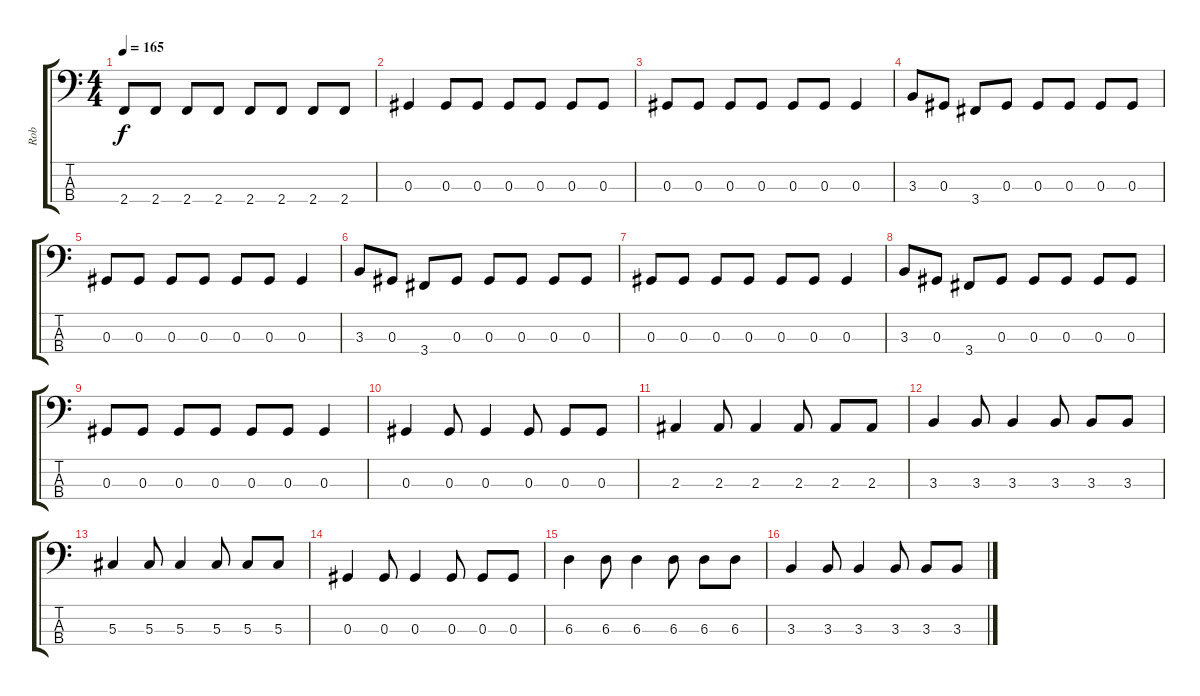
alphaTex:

\track ("Rob" "Rob") {instrument electricbassfinger}
\staff {score tabs}
\tuning (Gb2 Db2 Ab1 Eb1) {hide}
\ts (4 4)
\tempo 165
\clef f4
\ks c
2.4.8{dy f} 2.4.8 2.4.8 2.4.8 2.4.8 2.4.8 2.4.8 2.4.8 |
0.3.4 0.3.8 0.3.8 0.3.8 0.3.8 0.3.8 0.3.8 |
0.3.8 0.3.8 0.3.8 0.3.8 0.3.8 0.3.8 0.3.4 |
3.3.8 0.3.8 3.4.8 0.3.8 0.3.8 0.3.8 0.3.8 0.3.8 |
0.3.8 0.3.8 0.3.8 0.3.8 0.3.8 0.3.8 0.3.4 |
3.3.8 0.3.8 3.4.8 0.3.8 0.3.8 0.3.8 0.3.8 0.3.8 |
0.3.8 0.3.8 0.3.8 0.3.8 0.3.8 0.3.8 0.3.4 |
3.3.8 0.3.8 3.4.8 0.3.8 0.3.8 0.3.8 0.3.8 0.3.8 |
0.3.8 0.3.8 0.3.8 0.3.8 0.3.8 0.3.8 0.3.4 |
0.3.4 0.3.8 0.3.4 0.3.8 0.3.8 0.3.8 |
2.3.4 2.3.8 2.3.4 2.3.8 2.3.8 2.3.8 |
3.3.4 3.3.8 3.3.4 3.3.8 3.3.8 3.3.8 |
5.3.4 5.3.8 5.3.4 5.3.8 5.3.8 5.3.8 |
0.3.4 0.3.8 0.3.4 0.3.8 0.3.8 0.3.8 |
6.3.4 6.3.8 6.3.4 6.3.8 6.3.8 6.3.8 |
3.3.4 3.3.8 3.3.4 3.3.8 3.3.8 3.3.8
